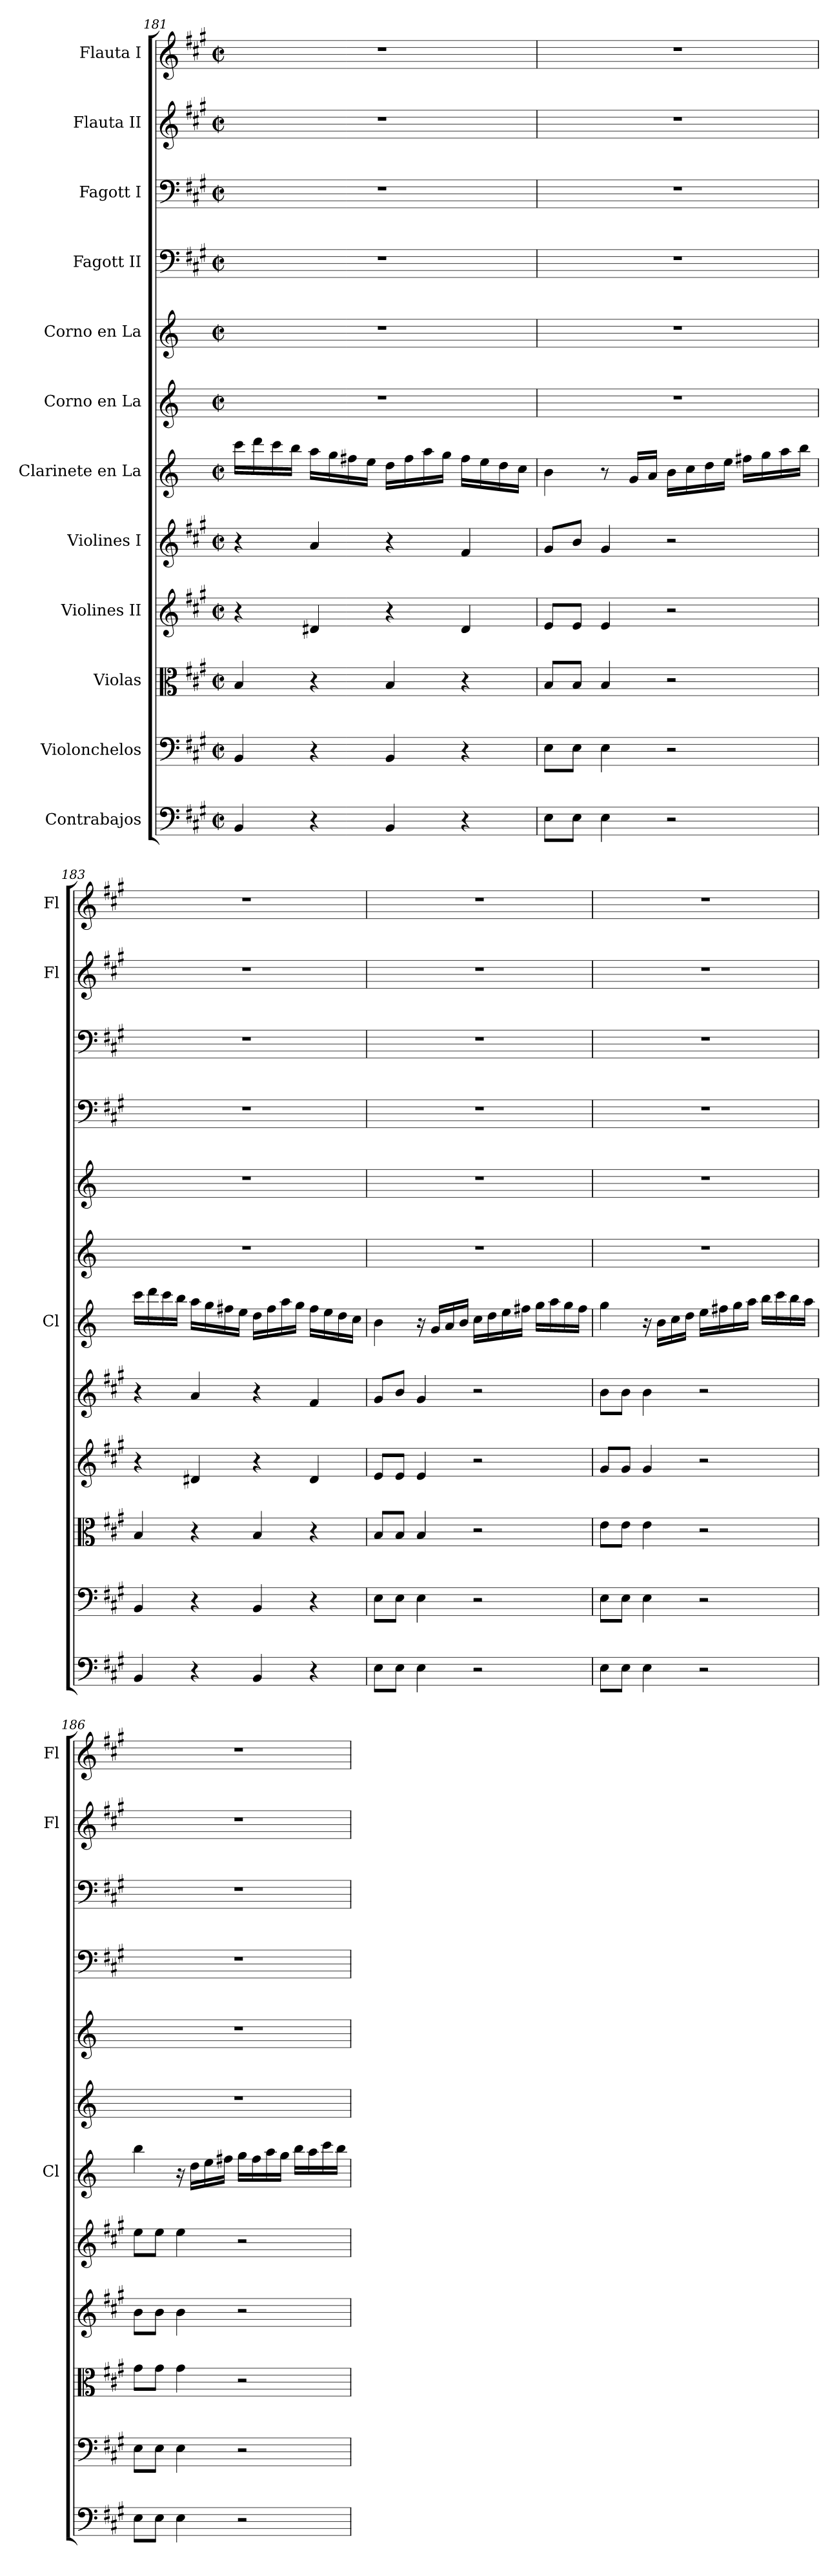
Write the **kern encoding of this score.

**kern	**kern	**kern	**kern	**kern	**kern	**kern	**kern	**kern	**kern	**kern	**kern
*part12	*part11	*part10	*part9	*part8	*part7	*part6	*part5	*part4	*part3	*part2	*part1
*staff12	*staff11	*staff10	*staff9	*staff8	*staff7	*staff6	*staff5	*staff4	*staff3	*staff2	*staff1
*I"Contrabajos	*I"Violonchelos	*I"Violas	*I"Violines II	*I"Violines I	*I"Clarinete en La	*I"Corno en La	*I"Corno en La	*I"Fagott II	*I"Fagott I	*I"Flauta II	*I"Flauta I
*	*	*	*	*	*I'Cl	*	*	*	*	*I'Fl	*I'Fl
*clefF4	*clefF4	*clefC3	*clefG2	*clefG2	*clefG2	*clefG2	*clefG2	*clefF4	*clefF4	*clefG2	*clefG2
*ITrd7c12	*	*	*	*	*ITrd2c3	*ITrd2c3	*ITrd2c3	*	*	*	*
*k[f#c#g#]	*k[f#c#g#]	*k[f#c#g#]	*k[f#c#g#]	*k[f#c#g#]	*k[f#c#g#]	*k[f#c#g#]	*k[f#c#g#]	*k[f#c#g#]	*k[f#c#g#]	*k[f#c#g#]	*k[f#c#g#]
*M2/2	*M2/2	*M2/2	*M2/2	*M2/2	*M2/2	*M2/2	*M2/2	*M2/2	*M2/2	*M2/2	*M2/2
*met(c|)	*met(c|)	*met(c|)	*met(c|)	*met(c|)	*met(c|)	*met(c|)	*met(c|)	*met(c|)	*met(c|)	*met(c|)	*met(c|)
=181	=181	=181	=181	=181	=181	=181	=181	=181	=181	=181	=181
4BBB/	4BB/	4B/	4r	4r	16aa\LL	1r	1r	1r	1r	1r	1r
.	.	.	.	.	16bb\	.	.	.	.	.	.
.	.	.	.	.	16aa\	.	.	.	.	.	.
.	.	.	.	.	16gg#\JJ	.	.	.	.	.	.
4r	4r	4r	4d#X/	4a/	16ff#\LL	.	.	.	.	.	.
.	.	.	.	.	16ee\	.	.	.	.	.	.
.	.	.	.	.	16dd#X\	.	.	.	.	.	.
.	.	.	.	.	16cc#\JJ	.	.	.	.	.	.
4BBB/	4BB/	4B/	4r	4r	16b\LL	.	.	.	.	.	.
.	.	.	.	.	16dd#\	.	.	.	.	.	.
.	.	.	.	.	16ff#\	.	.	.	.	.	.
.	.	.	.	.	16ee\JJ	.	.	.	.	.	.
4r	4r	4r	4d#/	4f#/	16dd#\LL	.	.	.	.	.	.
.	.	.	.	.	16cc#\	.	.	.	.	.	.
.	.	.	.	.	16b\	.	.	.	.	.	.
.	.	.	.	.	16a\JJ	.	.	.	.	.	.
=182	=182	=182	=182	=182	=182	=182	=182	=182	=182	=182	=182
8EE\L	8E\L	8B/L	8e/L	8g#/L	4g#\	1r	1r	1r	1r	1r	1r
8EE\J	8E\J	8B/J	8e/J	8b/J	.	.	.	.	.	.	.
4EE\	4E\	4B/	4e/	4g#/	8r	.	.	.	.	.	.
.	.	.	.	.	16e/LL	.	.	.	.	.	.
.	.	.	.	.	16f#/JJ	.	.	.	.	.	.
2r	2r	2r	2r	2r	16g#\LL	.	.	.	.	.	.
.	.	.	.	.	16a\	.	.	.	.	.	.
.	.	.	.	.	16b\	.	.	.	.	.	.
.	.	.	.	.	16cc#\JJ	.	.	.	.	.	.
.	.	.	.	.	16dd#X\LL	.	.	.	.	.	.
.	.	.	.	.	16ee\	.	.	.	.	.	.
.	.	.	.	.	16ff#\	.	.	.	.	.	.
.	.	.	.	.	16gg#\JJ	.	.	.	.	.	.
=183	=183	=183	=183	=183	=183	=183	=183	=183	=183	=183	=183
4BBB/	4BB/	4B/	4r	4r	16aa\LL	1r	1r	1r	1r	1r	1r
.	.	.	.	.	16bb\	.	.	.	.	.	.
.	.	.	.	.	16aa\	.	.	.	.	.	.
.	.	.	.	.	16gg#\JJ	.	.	.	.	.	.
4r	4r	4r	4d#X/	4a/	16ff#\LL	.	.	.	.	.	.
.	.	.	.	.	16ee\	.	.	.	.	.	.
.	.	.	.	.	16dd#X\	.	.	.	.	.	.
.	.	.	.	.	16cc#\JJ	.	.	.	.	.	.
4BBB/	4BB/	4B/	4r	4r	16b\LL	.	.	.	.	.	.
.	.	.	.	.	16dd#\	.	.	.	.	.	.
.	.	.	.	.	16ff#\	.	.	.	.	.	.
.	.	.	.	.	16ee\JJ	.	.	.	.	.	.
4r	4r	4r	4d#/	4f#/	16dd#\LL	.	.	.	.	.	.
.	.	.	.	.	16cc#\	.	.	.	.	.	.
.	.	.	.	.	16b\	.	.	.	.	.	.
.	.	.	.	.	16a\JJ	.	.	.	.	.	.
!!LO:LB:g=z
=184	=184	=184	=184	=184	=184	=184	=184	=184	=184	=184	=184
8EE\L	8E\L	8B/L	8e/L	8g#/L	4g#\	1r	1r	1r	1r	1r	1r
8EE\J	8E\J	8B/J	8e/J	8b/J	.	.	.	.	.	.	.
4EE\	4E\	4B/	4e/	4g#/	16r	.	.	.	.	.	.
.	.	.	.	.	16e/LL	.	.	.	.	.	.
.	.	.	.	.	16f#/	.	.	.	.	.	.
.	.	.	.	.	16g#/JJ	.	.	.	.	.	.
2r	2r	2r	2r	2r	16a\LL	.	.	.	.	.	.
.	.	.	.	.	16b\	.	.	.	.	.	.
.	.	.	.	.	16cc#\	.	.	.	.	.	.
.	.	.	.	.	16dd#X\JJ	.	.	.	.	.	.
.	.	.	.	.	16ee\LL	.	.	.	.	.	.
.	.	.	.	.	16ff#\	.	.	.	.	.	.
.	.	.	.	.	16ee\	.	.	.	.	.	.
.	.	.	.	.	16dd#\JJ	.	.	.	.	.	.
=185	=185	=185	=185	=185	=185	=185	=185	=185	=185	=185	=185
8EE\L	8E\L	8e\L	8g#/L	8b\L	4ee\	1r	1r	1r	1r	1r	1r
8EE\J	8E\J	8e\J	8g#/J	8b\J	.	.	.	.	.	.	.
4EE\	4E\	4e\	4g#/	4b\	16r	.	.	.	.	.	.
.	.	.	.	.	16g#\LL	.	.	.	.	.	.
.	.	.	.	.	16a\	.	.	.	.	.	.
.	.	.	.	.	16b\JJ	.	.	.	.	.	.
2r	2r	2r	2r	2r	16cc#\LL	.	.	.	.	.	.
.	.	.	.	.	16dd#X\	.	.	.	.	.	.
.	.	.	.	.	16ee\	.	.	.	.	.	.
.	.	.	.	.	16ff#\JJ	.	.	.	.	.	.
.	.	.	.	.	16gg#\LL	.	.	.	.	.	.
.	.	.	.	.	16aa\	.	.	.	.	.	.
.	.	.	.	.	16gg#\	.	.	.	.	.	.
.	.	.	.	.	16ff#\JJ	.	.	.	.	.	.
=186	=186	=186	=186	=186	=186	=186	=186	=186	=186	=186	=186
8EE\L	8E\L	8g#\L	8b\L	8ee\L	4gg#\	1r	1r	1r	1r	1r	1r
8EE\J	8E\J	8g#\J	8b\J	8ee\J	.	.	.	.	.	.	.
4EE\	4E\	4g#\	4b\	4ee\	16r	.	.	.	.	.	.
.	.	.	.	.	16b\LL	.	.	.	.	.	.
.	.	.	.	.	16cc#\	.	.	.	.	.	.
.	.	.	.	.	16dd#X\JJ	.	.	.	.	.	.
2r	2r	2r	2r	2r	16ee\LL	.	.	.	.	.	.
.	.	.	.	.	16dd#\	.	.	.	.	.	.
.	.	.	.	.	16ff#\	.	.	.	.	.	.
.	.	.	.	.	16ee\JJ	.	.	.	.	.	.
.	.	.	.	.	16gg#\LL	.	.	.	.	.	.
.	.	.	.	.	16ff#\	.	.	.	.	.	.
.	.	.	.	.	16aa\	.	.	.	.	.	.
.	.	.	.	.	16gg#\JJ	.	.	.	.	.	.
=	=	=	=	=	=	=	=	=	=	=	=
*-	*-	*-	*-	*-	*-	*-	*-	*-	*-	*-	*-
